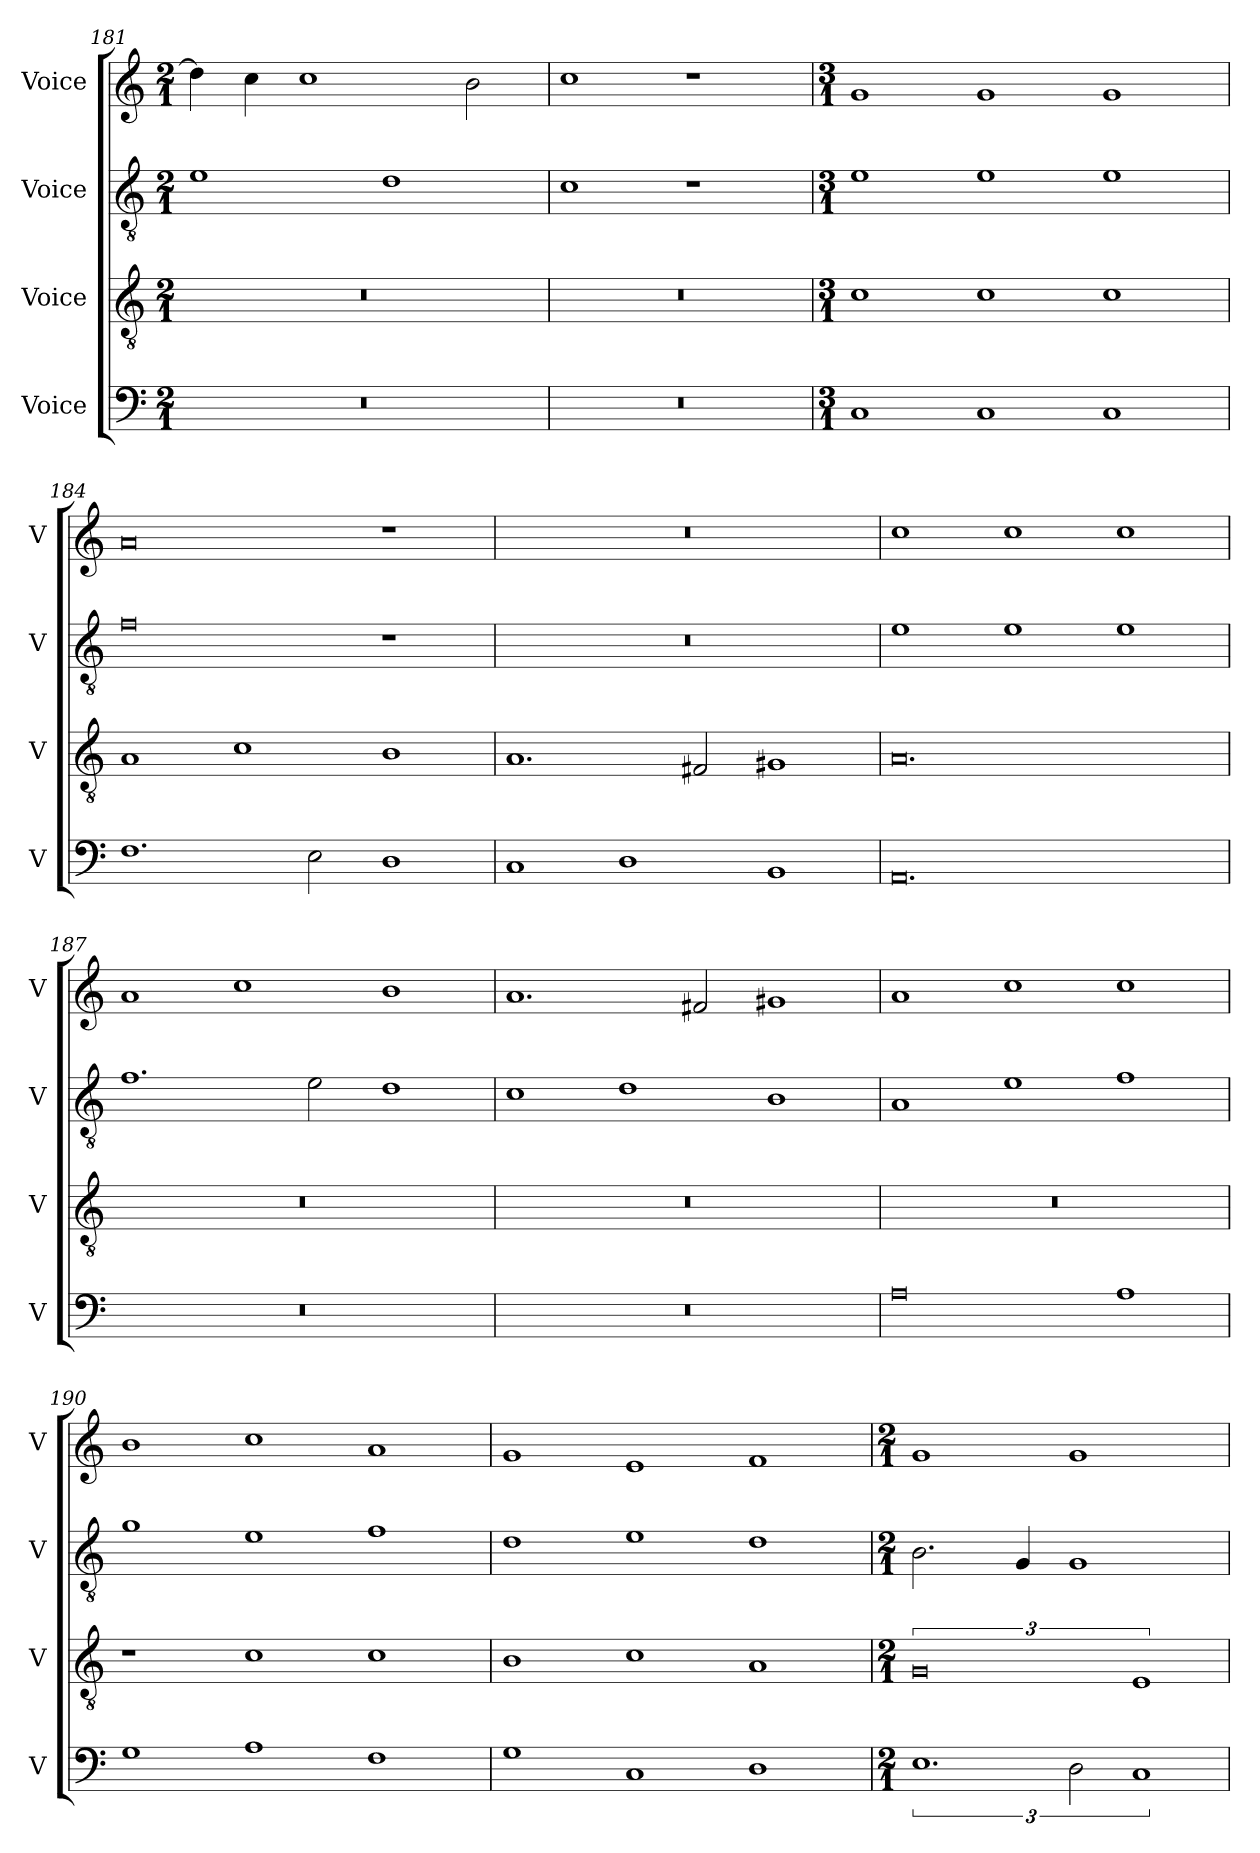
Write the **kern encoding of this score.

**kern	**kern	**kern	**kern
*part4	*part3	*part2	*part1
*staff4	*staff3	*staff2	*staff1
*I"Voice	*I"Voice	*I"Voice	*I"Voice
*I'V	*I'V	*I'V	*I'V
!!LO:LB:g=z
*clefF4	*clefGv2	*clefGv2	*clefG2
*k[]	*k[]	*k[]	*k[]
*M2/1	*M2/1	*M2/1	*M2/1
=181	=181	=181	=181
0r	0r	1e	4dd\]
.	.	.	4cc\
.	.	.	1cc
.	.	1d	.
.	.	.	2b\
=182	=182	=182	=182
0r	0r	1c	1cc
.	.	1r	1r
=183	=183	=183	=183
*M3/1	*M3/1	*M3/1	*M3/1
1C	1c	1e	1g
1C	1c	1e	1g
1C	1c	1e	1g
=184	=184	=184	=184
1.F	1A	0f	0a
.	1c	.	.
2E\	.	.	.
1D	1B	1r	1r
!!LO:LB:g=z
=185	=185	=185	=185
1C	1.A	0.r	0.r
1D	.	.	.
.	2F#X/	.	.
1BB	1G#X	.	.
=186	=186	=186	=186
0.AA	0.A	1e	1cc
.	.	1e	1cc
.	.	1e	1cc
=187	=187	=187	=187
0.r	0.r	1.f	1a
.	.	.	1cc
.	.	2e\	.
.	.	1d	1b
!!LO:PB:g=z
=188	=188	=188	=188
0.r	0.r	1c	1.a
.	.	1d	.
.	.	.	2f#X/
.	.	1B	1g#X
=189	=189	=189	=189
0A	0.r	1A	1a
.	.	1e	1cc
1A	.	1f	1cc
=190	=190	=190	=190
1G	1r	1g	1b
1A	1c	1e	1cc
1F	1c	1f	1a
!!LO:LB:g=z
=191	=191	=191	=191
1G	1B	1d	1g
1C	1c	1e	1e
1D	1A	1d	1f
=192	=192	=192	=192
*M2/1	*M2/1	*M2/1	*M2/1
3%2.E	3%4G	2.B\	1g
.	.	4G/	.
3D\	.	1G	1g
3%2C	3%2E	.	.
=	=	=	=
*-	*-	*-	*-
